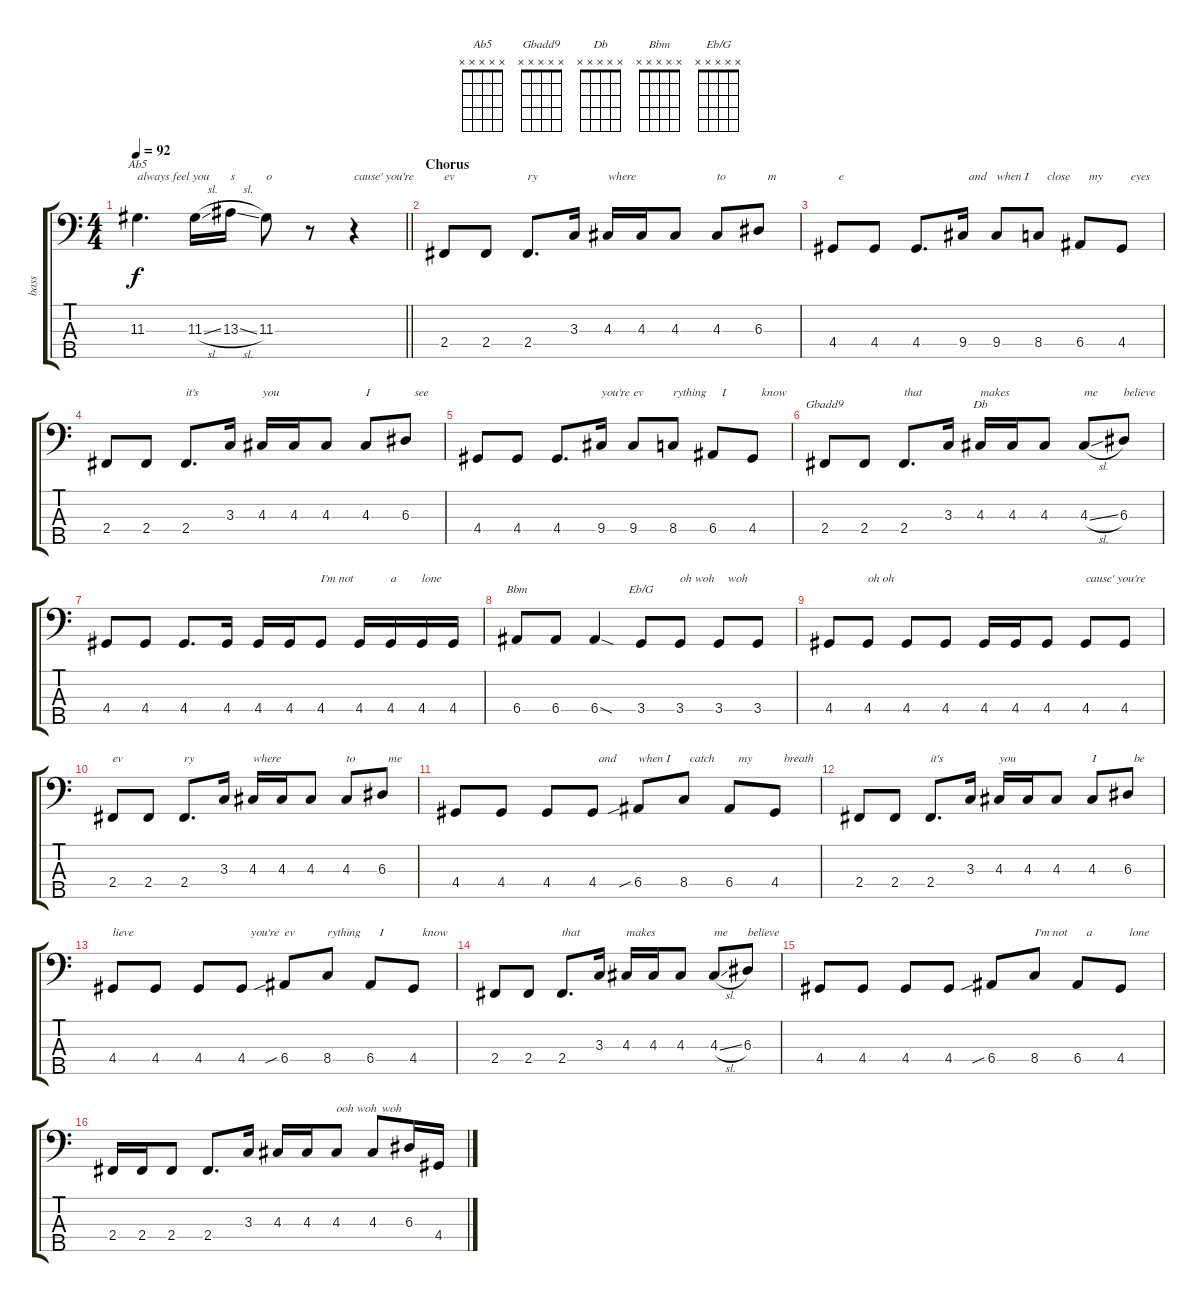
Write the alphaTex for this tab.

\track ("bass" "bass") {instrument electricbassfinger}
\staff {score tabs}
\tuning (G2 D2 A1 E1 B0) {hide}
\chord ("Ab5" x x x x x)
\chord ("Gbadd9" x x x x x)
\chord ("Db" x x x x x)
\chord ("Bbm" x x x x x)
\chord ("Eb/G" x x x x x)
\ts (4 4)
\tempo 92
\clef f4
\barLineRight lightlight
\ks c
11.3.4{d ch "Ab5" txt "always feel you" dy f} 11.3{sl}.16 13.3{sl}.16{txt "s"} 11.3.8{txt "o"} r.8 r.4{txt "cause' you're"} |
\section ("" "Chorus")
2.4.8{txt "ev"} 2.4.8 2.4.8{d txt "ry"} 3.3.16 4.3.16{txt "where"} 4.3.16 4.3.8 4.3.8{txt "to"} 6.3.8{txt "   m"} |
4.4.8{txt "  e"} 4.4.8 4.4.8{d} 9.4.16{txt "  and"} 9.4.8{txt "when I"} 8.4.8{txt "   close"} 6.4.8{txt "   my"} 4.4.8{txt "   eyes"} |
2.4.8 2.4.8 2.4.8{d txt "it's"} 3.3.16 4.3.16{txt "you"} 4.3.16 4.3.8 4.3.8{txt "I"} 6.3.8{txt "   see"} |
4.4.8 4.4.8 4.4.8{d} 9.4.16{txt "you're"} 9.4.8{txt "ev"} 8.4.8{txt "rything"} 6.4.8{txt "   I"} 4.4.8{txt "   know"} |
2.4.8{ch "Gbadd9"} 2.4.8 2.4.8{d txt "that"} 3.3.16 4.3.16{ch "Db" txt "makes"} 4.3.16 4.3.8 4.3{sl}.8{txt "me"} 6.3.8{txt "believe"} |
4.4.8 4.4.8 4.4.8{d} 4.4.16 4.4.16 4.4.16 4.4.8{txt "I'm not"} 4.4.16 4.4.16{txt "a"} 4.4.16{txt "lone"} 4.4.16 |
6.4.8{ch "Bbm"} 6.4.8 6.4{sod}.4 3.4.8{ch "Eb/G"} 3.4.8{txt "oh woh"} 3.4.8{txt "   woh"} 3.4.8 |
4.4.8 4.4.8{txt "oh oh"} 4.4.8 4.4.8 4.4.16 4.4.16 4.4.8 4.4.8{txt "cause' you're"} 4.4.8 |
2.4.8{txt "ev"} 2.4.8 2.4.8{d txt "ry"} 3.3.16 4.3.16{txt "where"} 4.3.16 4.3.8 4.3.8{txt "to"} 6.3.8{txt "  me"} |
4.4.8 4.4.8 4.4.8 4.4.8{txt "  and"} 6.4{sib}.8{txt "when I"} 8.4.8{txt "  catch"} 6.4.8{txt "   my"} 4.4.8{txt "   breath"} |
2.4.8 2.4.8 2.4.8{d txt "it's"} 3.3.16 4.3.16{txt "you"} 4.3.16 4.3.8 4.3.8{txt "I"} 6.3.8{txt "  be"} |
4.4.8{txt "lieve"} 4.4.8 4.4.8 4.4.8{txt "   you're"} 6.4{sib}.8{txt "ev"} 8.4.8{txt "rything"} 6.4.8{txt "   I"} 4.4.8{txt "   know"} |
2.4.8 2.4.8 2.4.8{d txt "that"} 3.3.16 4.3.16{txt "makes"} 4.3.16 4.3.8 4.3{sl}.8{txt "me"} 6.3.8{txt "believe"} |
4.4.8 4.4.8 4.4.8 4.4.8 6.4{sib}.8 8.4.8{txt "I'm not"} 6.4.8{txt "   a"} 4.4.8{txt "   lone"} |
2.4.16 2.4.16 2.4.8 2.4.8{d} 3.3.16 4.3.16 4.3.16 4.3.8{txt "ooh woh"} 4.3.8{txt "   woh"} 6.3.16 4.4.16
